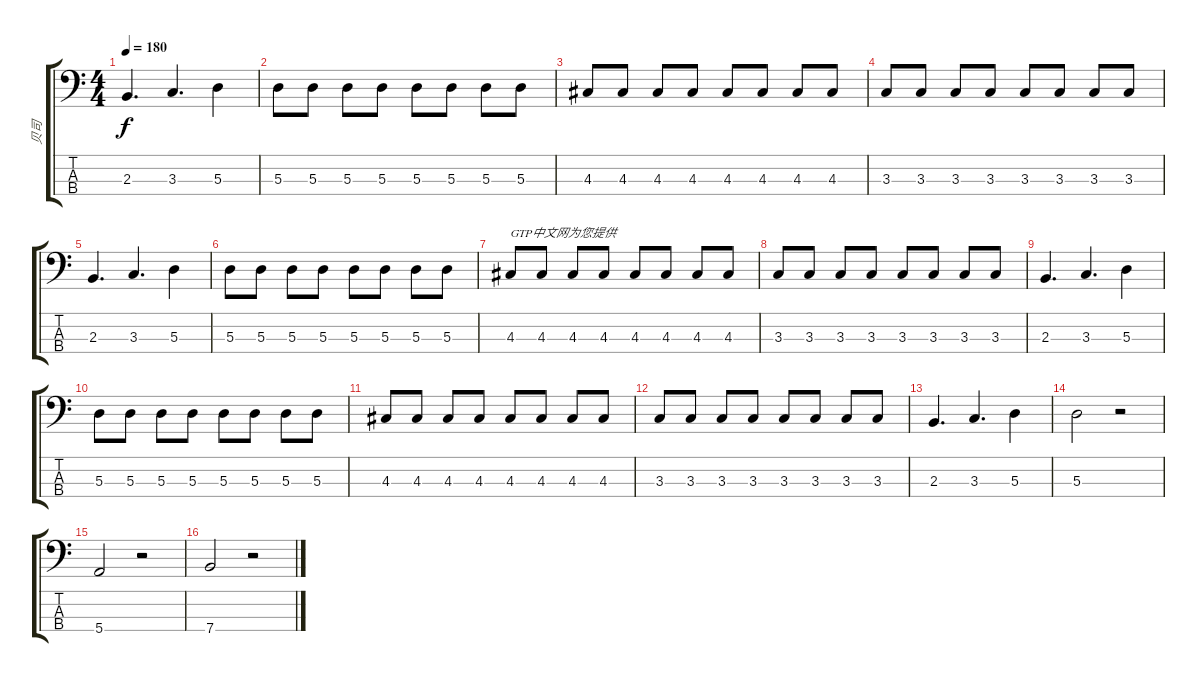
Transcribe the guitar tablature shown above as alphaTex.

\track ("贝司" "贝司") {instrument electricbassfinger}
\staff {score tabs}
\tuning (G2 D2 A1 E1) {hide}
\ts (4 4)
\tempo 180
\clef f4
\ks c
2.3.4{d dy f} 3.3.4{d} 5.3.4 |
5.3.8 5.3.8 5.3.8 5.3.8 5.3.8 5.3.8 5.3.8 5.3.8 |
4.3.8 4.3.8 4.3.8 4.3.8 4.3.8 4.3.8 4.3.8 4.3.8 |
3.3.8 3.3.8 3.3.8 3.3.8 3.3.8 3.3.8 3.3.8 3.3.8 |
2.3.4{d} 3.3.4{d} 5.3.4 |
5.3.8 5.3.8 5.3.8 5.3.8 5.3.8 5.3.8 5.3.8 5.3.8 |
4.3.8{txt "GTP中文网为您提供"} 4.3.8 4.3.8 4.3.8 4.3.8 4.3.8 4.3.8 4.3.8 |
3.3.8 3.3.8 3.3.8 3.3.8 3.3.8 3.3.8 3.3.8 3.3.8 |
2.3.4{d} 3.3.4{d} 5.3.4 |
5.3.8 5.3.8 5.3.8 5.3.8 5.3.8 5.3.8 5.3.8 5.3.8 |
4.3.8 4.3.8 4.3.8 4.3.8 4.3.8 4.3.8 4.3.8 4.3.8 |
3.3.8 3.3.8 3.3.8 3.3.8 3.3.8 3.3.8 3.3.8 3.3.8 |
2.3.4{d} 3.3.4{d} 5.3.4 |
5.3.2 r.2 |
5.4.2 r.2 |
7.4.2 r.2
